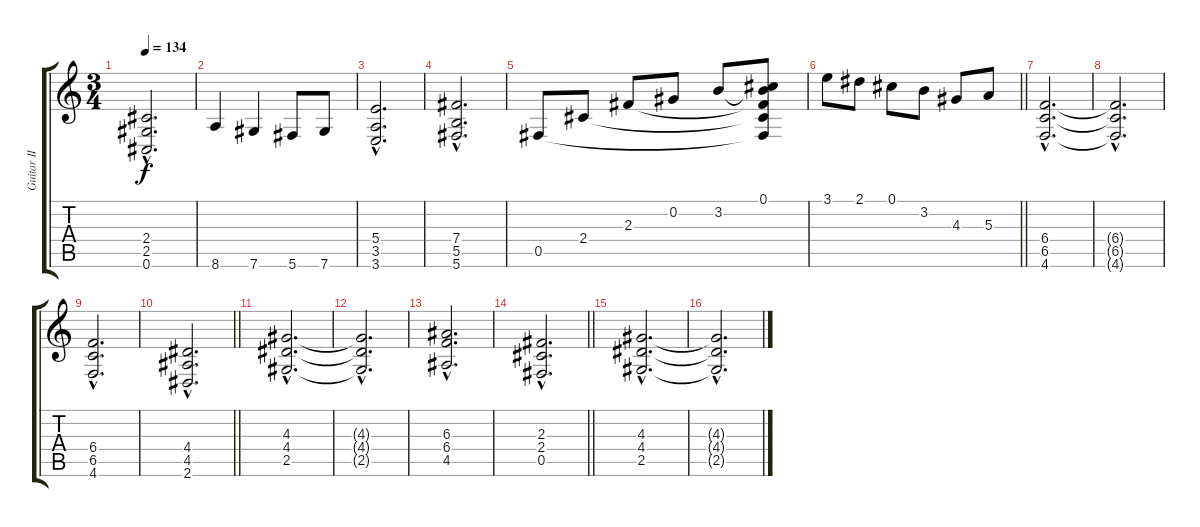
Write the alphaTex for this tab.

\track ("Guitar II" "Guitar II") {instrument distortionguitar}
\staff {score tabs}
\tuning (Db4 Ab3 E3 B2 Gb2 Db2) {hide}
\ts (3 4)
\tempo 134
\clef g2
\ks c
(2.4{hac} 2.5{hac} 0.6{hac}).2{d dy f} |
8.6.4 7.6.4 5.6.8 7.6.8 |
(5.4{hac} 3.5{hac} 3.6{hac}).2{d} |
(7.4{hac} 5.5{hac} 5.6{hac}).2{d} |
0.5.8 2.4.8 2.3.8 0.2.8 3.2.8 (0.1 3.2{t} 2.3{t} 2.4{t} 0.5{t}).8 |
\barLineRight lightlight
3.1.8 2.1.8 0.1.8 3.2.8 4.3.8 5.3.8 |
(6.4{hac} 6.5{hac} 4.6{hac}).2{d} |
(6.4{hac t} 6.5{hac t} 4.6{hac t}).2{d} |
(6.4{hac} 6.5{hac} 4.6{hac}).2{d} |
\barLineRight lightlight
(4.4{hac} 4.5{hac} 2.6{hac}).2{d} |
(4.3{hac} 4.4{hac} 2.5{hac}).2{d} |
(4.3{hac t} 4.4{hac t} 2.5{hac t}).2{d} |
(6.3{hac} 6.4{hac} 4.5{hac}).2{d} |
\barLineRight lightlight
(2.3{hac} 2.4{hac} 0.5{hac}).2{d} |
(4.3{hac} 4.4{hac} 2.5{hac}).2{d} |
(4.3{hac t} 4.4{hac t} 2.5{hac t}).2{d}
